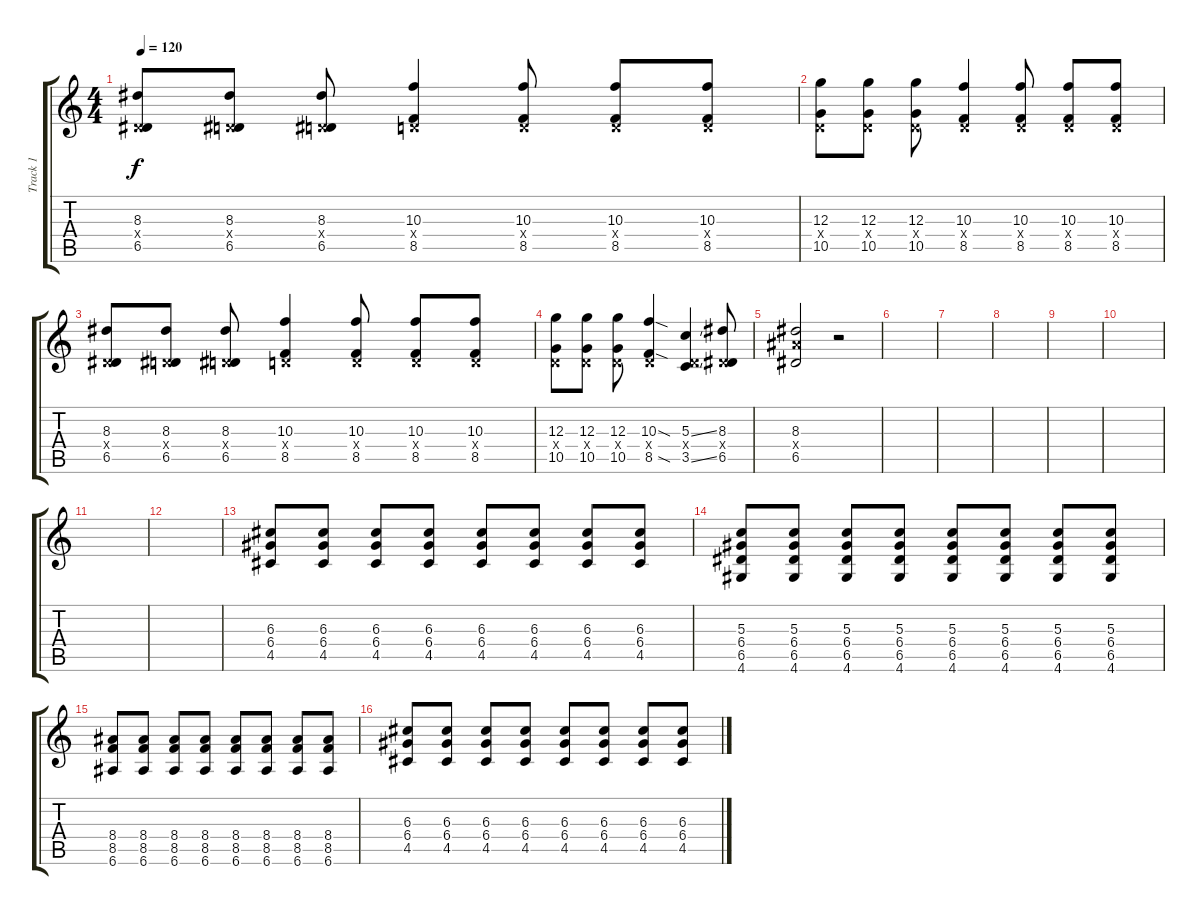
\track ("Track 1" "Track 1") {instrument overdrivenguitar}
\staff {score tabs}
\tuning (E4 B3 G3 D3 A2 E2) {hide}
\ts (4 4)
\tempo 120
\clef g2
\ks c
(8.3 0.4{x} 6.5).8{dy f} (8.3 0.4{x} 6.5).8 (8.3 0.4{x} 6.5).8 (10.3 0.4{x} 8.5).4 (10.3 0.4{x} 8.5).8 (10.3 0.4{x} 8.5).8 (10.3 0.4{x} 8.5).8 |
(12.3 0.4{x} 10.5).8 (12.3 0.4{x} 10.5).8 (12.3 0.4{x} 10.5).8 (10.3 0.4{x} 8.5).4 (10.3 0.4{x} 8.5).8 (10.3 0.4{x} 8.5).8 (10.3 0.4{x} 8.5).8 |
(8.3 0.4{x} 6.5).8 (8.3 0.4{x} 6.5).8 (8.3 0.4{x} 6.5).8 (10.3 0.4{x} 8.5).4 (10.3 0.4{x} 8.5).8 (10.3 0.4{x} 8.5).8 (10.3 0.4{x} 8.5).8 |
(12.3 0.4{x} 10.5).8 (12.3 0.4{x} 10.5).8 (12.3 0.4{x} 10.5).8 (10.3{sod} 0.4{x} 8.5{sod}).4 (5.3{ss} 0.4{x} 3.5{ss}).4 (8.3 0.4{x} 6.5).8 |
(8.3 8.4{x} 6.5).2 r.2 |
|
|
|
|
|
|
|
(6.3 6.4 4.5).8 (6.3 6.4 4.5).8 (6.3 6.4 4.5).8 (6.3 6.4 4.5).8 (6.3 6.4 4.5).8 (6.3 6.4 4.5).8 (6.3 6.4 4.5).8 (6.3 6.4 4.5).8 |
(5.3 6.4 6.5 4.6).8 (5.3 6.4 6.5 4.6).8 (5.3 6.4 6.5 4.6).8 (5.3 6.4 6.5 4.6).8 (5.3 6.4 6.5 4.6).8 (5.3 6.4 6.5 4.6).8 (5.3 6.4 6.5 4.6).8 (5.3 6.4 6.5 4.6).8 |
(8.4 8.5 6.6).8 (8.4 8.5 6.6).8 (8.4 8.5 6.6).8 (8.4 8.5 6.6).8 (8.4 8.5 6.6).8 (8.4 8.5 6.6).8 (8.4 8.5 6.6).8 (8.4 8.5 6.6).8 |
(6.3 6.4 4.5).8 (6.3 6.4 4.5).8 (6.3 6.4 4.5).8 (6.3 6.4 4.5).8 (6.3 6.4 4.5).8 (6.3 6.4 4.5).8 (6.3 6.4 4.5).8 (6.3 6.4 4.5).8
